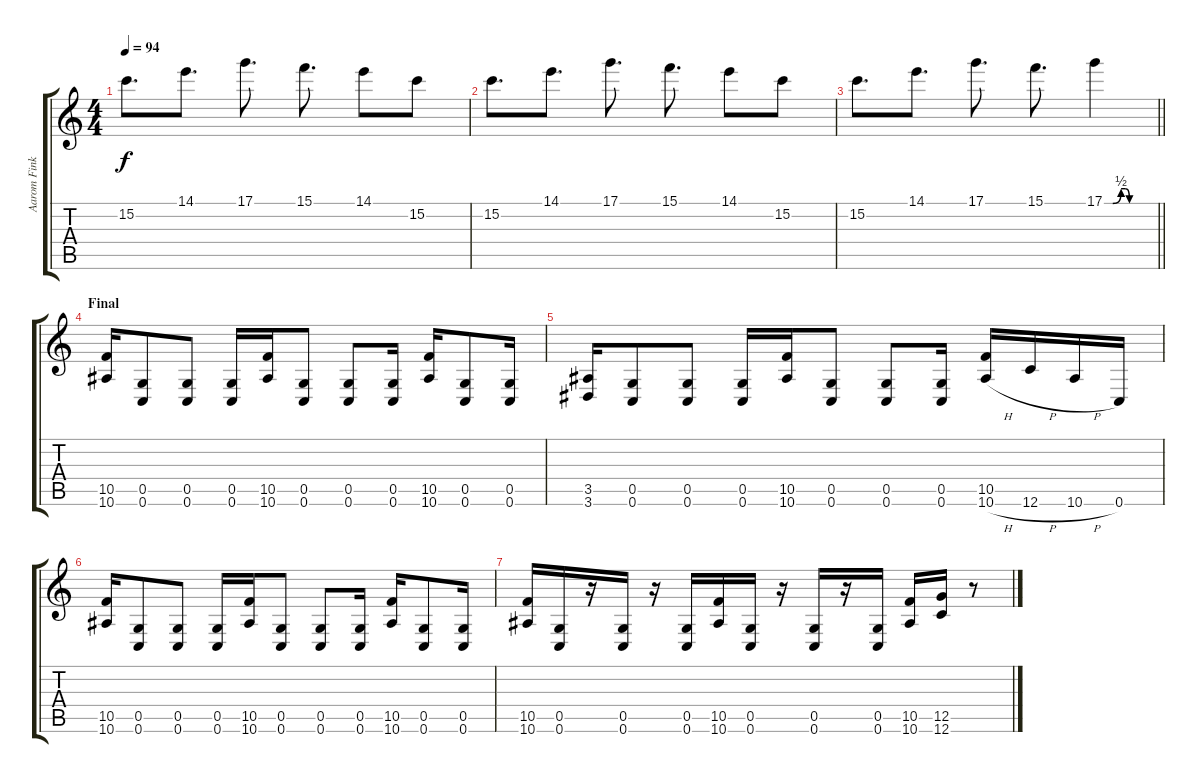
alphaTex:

\track ("Aarom Fink" "Aarom Fink") {instrument distortionguitar}
\staff {score tabs}
\tuning (D4 A3 F3 C3 G2 C2) {hide}
\ts (4 4)
\tempo 94
\clef g2
\ks c
15.2.8{d dy f} 14.1.8{d} 17.1.8{d} 15.1.8{d} 14.1.8 15.2.8 |
15.2.8{d} 14.1.8{d} 17.1.8{d} 15.1.8{d} 14.1.8 15.2.8 |
\barLineRight lightlight
15.2.8{d} 14.1.8{d} 17.1.8{d} 15.1.8{d} 17.1{be (custom 0 0 10 0 20 2 25 2 30 0 60 0)}.4 |
\section ("" "Final")
(10.5 10.6).16{instrument distortionguitar} (0.5 0.6).8 (0.5 0.6).8 (0.5 0.6).16 (10.5 10.6).16 (0.5 0.6).8 (0.5 0.6).8 (0.5 0.6).16 (10.5 10.6).16 (0.5 0.6).8 (0.5 0.6).16 |
(3.5 3.6).16 (0.5 0.6).8 (0.5 0.6).8 (0.5 0.6).16 (10.5 10.6).16 (0.5 0.6).8 (0.5 0.6).8 (0.5 0.6).16 (10.5 10.6{h}).16 12.6{h}.16 10.6{h}.16 0.6.16 |
(10.5 10.6).16 (0.5 0.6).8 (0.5 0.6).8 (0.5 0.6).16 (10.5 10.6).16 (0.5 0.6).8 (0.5 0.6).8 (0.5 0.6).16 (10.5 10.6).16 (0.5 0.6).8 (0.5 0.6).16 |
(10.5 10.6).16 (0.5 0.6).16 r.16 (0.5 0.6).16 r.16 (0.5 0.6).16 (10.5 10.6).16 (0.5 0.6).16 r.16 (0.5 0.6).16 r.16 (0.5 0.6).16 (10.5 10.6).16 (12.5 12.6).16 r.8
